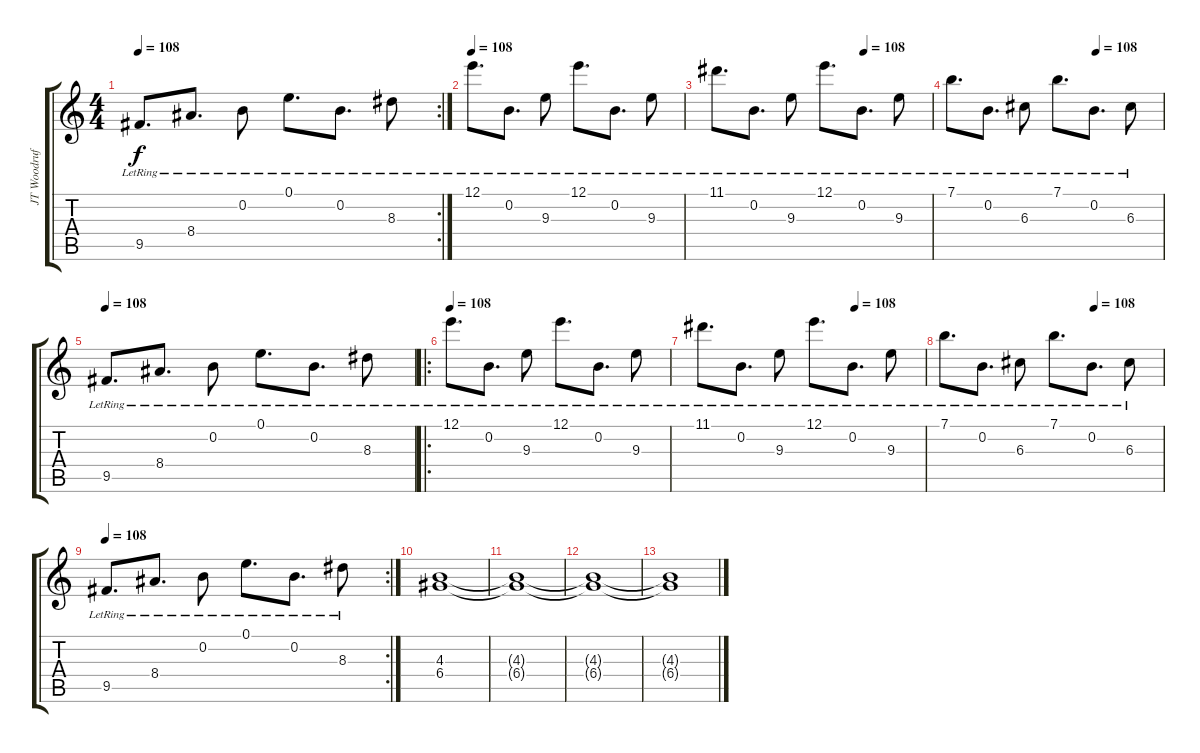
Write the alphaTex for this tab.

\track ("JT Woodruff (Guitar)" "JT Woodruf") {instrument distortionguitar}
\staff {score tabs}
\tuning (E4 B3 G3 D3 A2 E2) {hide}
\rc 2
\ts (4 4)
\tempo 108
\clef g2
\ks c
9.5{lr}.8{d dy f} 8.4{lr}.8{d} 0.2{lr}.8 0.1{lr}.8{d} 0.2{lr}.8{d} 8.3{lr}.8 |
\tempo 108
12.1{lr}.8{d} 0.2{lr}.8{d} 9.3{lr}.8 12.1{lr}.8{d} 0.2{lr}.8{d} 9.3{lr}.8 |
\tempo (108 0.6875)
11.1{lr}.8{d} 0.2{lr}.8{d} 9.3{lr}.8 12.1{lr}.8{d} 0.2{lr}.8{d} 9.3{lr}.8 |
\tempo (108 0.6875)
7.1{lr}.8{d} 0.2{lr}.8{d} 6.3{lr}.8 7.1{lr}.8{d} 0.2{lr}.8{d} 6.3{lr}.8 |
\tempo 108
9.5{lr}.8{d} 8.4{lr}.8{d} 0.2{lr}.8 0.1{lr}.8{d} 0.2{lr}.8{d} 8.3{lr}.8 |
\ro
\tempo 108
12.1{lr}.8{d instrument electricguitarjazz} 0.2{lr}.8{d} 9.3{lr}.8 12.1{lr}.8{d} 0.2{lr}.8{d} 9.3{lr}.8 |
\tempo (108 0.6875)
11.1{lr}.8{d} 0.2{lr}.8{d} 9.3{lr}.8 12.1{lr}.8{d} 0.2{lr}.8{d} 9.3{lr}.8 |
\tempo (108 0.6875)
7.1{lr}.8{d} 0.2{lr}.8{d} 6.3{lr}.8 7.1{lr}.8{d} 0.2{lr}.8{d} 6.3{lr}.8 |
\rc 2
\tempo 108
9.5{lr}.8{d} 8.4{lr}.8{d} 0.2{lr}.8 0.1{lr}.8{d} 0.2{lr}.8{d} 8.3{lr}.8 |
(4.3 6.4).1{instrument electricguitarjazz} |
(4.3{t} 6.4{t}).1 |
(4.3{t} 6.4{t}).1 |
(4.3{t} 6.4{t}).1
